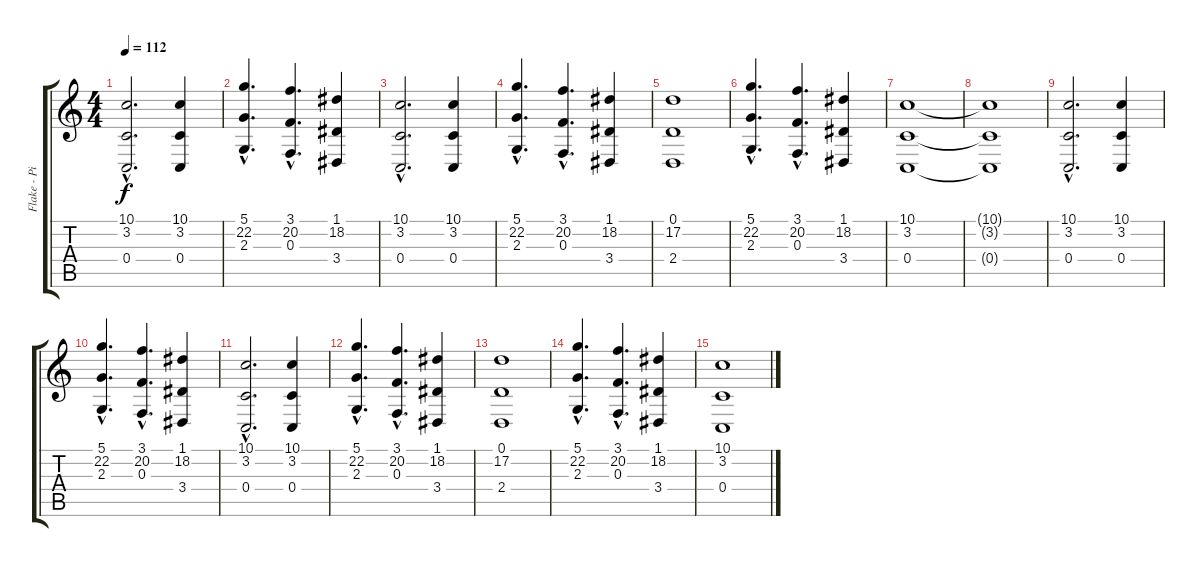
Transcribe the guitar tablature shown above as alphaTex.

\track ("Flake - Piano" "Flake - Pi") {instrument brightacousticpiano}
\staff {score tabs}
\tuning (D4 A3 F3 C3 G2 C2) {hide}
\ts (4 4)
\tempo 112
\clef g2
\ks c
(10.1{hac} 3.2{hac} 0.4{hac}).2{d dy f} (10.1 3.2 0.4).4 |
(5.1{hac} 22.2{hac} 2.3{hac}).4{d} (3.1{hac} 20.2{hac} 0.3{hac}).4{d} (1.1 18.2 3.4).4 |
(10.1{hac} 3.2{hac} 0.4{hac}).2{d} (10.1 3.2 0.4).4 |
(5.1{hac} 22.2{hac} 2.3{hac}).4{d} (3.1{hac} 20.2{hac} 0.3{hac}).4{d} (1.1 18.2 3.4).4 |
(0.1 17.2 2.4).1 |
(5.1{hac} 22.2{hac} 2.3{hac}).4{d} (3.1{hac} 20.2{hac} 0.3{hac}).4{d} (1.1 18.2 3.4).4 |
(10.1 3.2 0.4).1 |
(10.1{t} 3.2{t} 0.4{t}).1 |
(10.1{hac} 3.2{hac} 0.4{hac}).2{d} (10.1 3.2 0.4).4 |
(5.1{hac} 22.2{hac} 2.3{hac}).4{d} (3.1{hac} 20.2{hac} 0.3{hac}).4{d} (1.1 18.2 3.4).4 |
(10.1{hac} 3.2{hac} 0.4{hac}).2{d} (10.1 3.2 0.4).4 |
(5.1{hac} 22.2{hac} 2.3{hac}).4{d} (3.1{hac} 20.2{hac} 0.3{hac}).4{d} (1.1 18.2 3.4).4 |
(0.1 17.2 2.4).1 |
(5.1{hac} 22.2{hac} 2.3{hac}).4{d} (3.1{hac} 20.2{hac} 0.3{hac}).4{d} (1.1 18.2 3.4).4 |
(10.1 3.2 0.4).1
